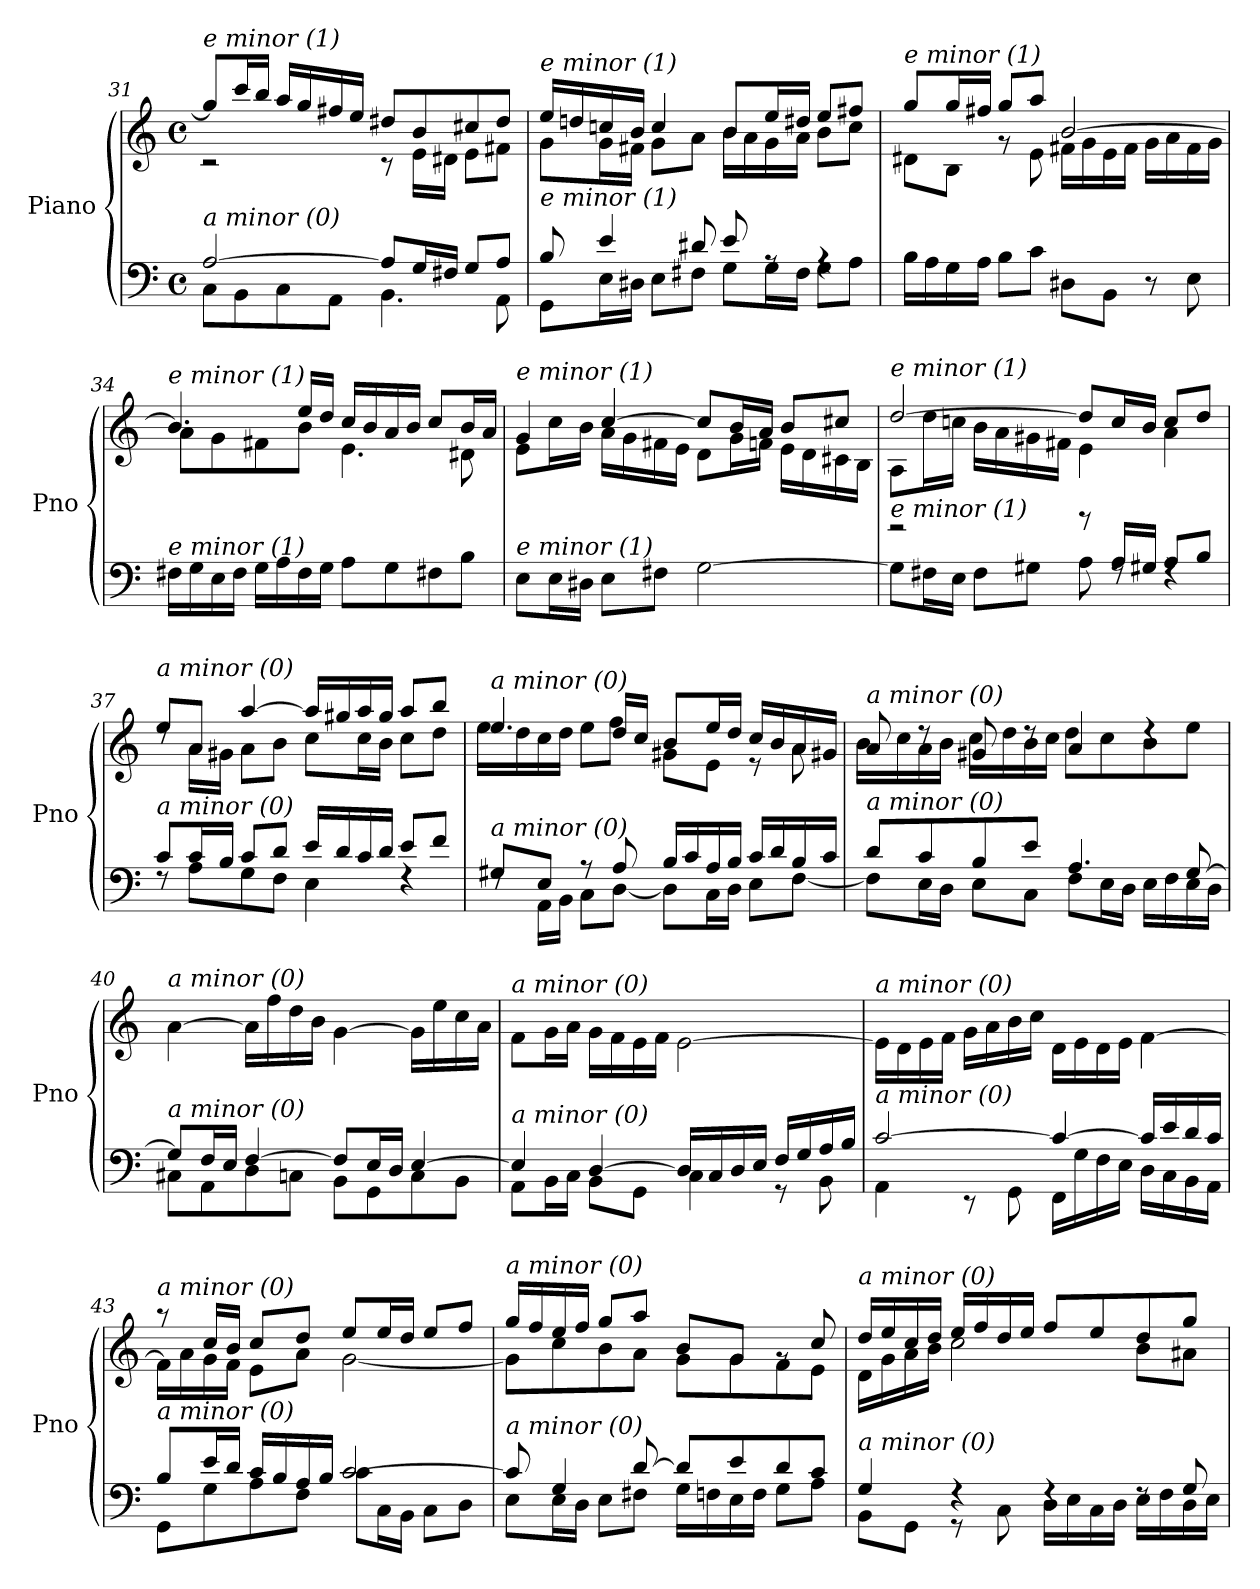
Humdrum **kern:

**kern	**kern
*part1	*part1
*staff2	*staff1
*I"Piano	*
*I'Pno	*
*clefF4	*clefG2
*k[]	*k[]
*M4/4	*M4/4
*met(c)	*met(c)
=31	=31
*^	*^
!	!	!LO:TX:i:t=e minor (1)	!
!LO:TX:i:t=a minor (0)	!	!	!
[2A/	8C\L	8gg/L]	2r
.	8BB\	16ccc/L	.
.	.	16bb/JJ	.
.	8C\	16aa/LL	.
.	.	16gg/	.
.	8AA\J	16ff#X/	.
.	.	16ee/JJ	.
8A/L]	4.BB\	8dd#X/L	8r
16G/L	.	8b/	16e\LL
16F#X/JJ	.	.	16d#X\JJ
8G/L	.	8cc#X/	8e\L
8A/J	8AA\	8dd#/J	8f#X\J
!!LO:LB:g=z	!!
=32	=32	=32	=32
!	!	!LO:TX:i:t=e minor (1)	!
!LO:TX:i:t=e minor (1)	!	!	!
8B/	8GG\L	16ee/LL	8g\L
.	.	16ddn/	.
4e/	16E\L	16ccn/	16g\L
.	16D#X\JJ	16b/JJ	16f#X\JJ
.	8E\L	4cc/	8g\L
8d#X/	8F#X\J	.	8a\J
8e/	8G\L	8b/L	16b\LL
.	.	.	16a\
8rA	16G\L	16ee/L	16g\
.	16F#\JJ	16dd#X/JJ	16a\JJ
4rA	8G\L	8ee/L	8b\L
.	8A\J	8ff#X/J	8cc\J
=33	=33	=33	=33
!	!	!LO:TX:i:t=e minor (1)	!
!LO:TX:i:t=e minor (1)	!	!	!
*v	*v	*	*
16B\LL	8gg/L	8d#X\L
16A\	.	.
16G\	16gg/L	8B\J
16A\JJ	16ff#X/JJ	.
8B\L	8gg/L	8rg
8c\J	8aa/J	8e\
8D#X\L	[2b/	16f#X\LL
.	.	16g\
8BB\J	.	16e\
.	.	16f#\JJ
8r	.	16g\LL
.	.	16a\
8E\	.	16f#\
.	.	16g\JJ
=34	=34	=34
!	!LO:TX:i:t=e minor (1)	!
!LO:TX:i:t=e minor (1)	!	!
16F#X\LL	4.b/]	8a\L
16G\	.	.
16E\	.	8g\
16F#\JJ	.	.
16G\LL	.	8f#X\
16A\	.	.
16F#\	16ee/LL	8b\J
16G\JJ	16dd/JJ	.
8A\L	16cc/LL	4.e\
.	16b/	.
8G\	16a/	.
.	16b/JJ	.
8F#X\	8cc/L	.
8B\J	16b/L	8d#X\
.	16a/JJ	.
!!LO:LB:g=z	!!
=35	=35	=35
!	!LO:TX:i:t=e minor (1)	!
!LO:TX:i:t=e minor (1)	!	!
8E\L	4g/	8e\L
16E\L	.	16cc\L
16D#X\JJ	.	16b\JJ
8E\L	[4cc/	16a\LL
.	.	16g\
8F#X\J	.	16f#X\
.	.	16e\JJ
[2G\	8cc/L]	8d\L
.	16b/L	16g\L
.	16a/JJ	16fn\JJ
.	8b/L	16e\LL
.	.	16d\
.	8cc#X/J	16c#X\
.	.	16B\JJ
=36	=36	=36
*^	*	*
!	!	!LO:TX:i:t=e minor (1)	!
!LO:TX:i:t=e minor (1)	!	!	!
8G\L]	2rg	[2dd/	8A\L
16F#X\L	.	.	16dd\L
16E\JJ	.	.	16ccn\JJ
8F#\L	.	.	16b\LL
.	.	.	16a\
8G#X\J	.	.	16g#X\
.	.	.	16f#X\JJ
8A\	8rb	8dd/L]	4e\
16A/LL	8rF	16cc/L	.
16G#X/JJ	.	16b/JJ	.
8A/L	4rF	8cc/L	4a\
8B/J	.	8dd/J	.
=37	=37	=37	=37
!	!	!LO:TX:i:t=a minor (0)	!
!LO:TX:i:t=a minor (0)	!	!	!
8c/L	8rF	8ee/L	8rdd
16c/L	8A\L	8a/J	16a\LL
16B/JJ	.	.	16g#X\JJ
8c/L	8G\	[4aa/	8a\L
8d/J	8F\J	.	8b\J
16e/LL	4E\	16aa/LL]	8cc\L
16d/	.	16gg#X/	.
16c/	.	16aa/	16cc\L
16d/JJ	.	16gg#/JJ	16b\JJ
8e/L	4rF	8aa/L	8cc\L
8f/J	.	8bb/J	8dd\J
!!LO:LB:g=z	!!
=38	=38	=38	=38
!	!	!LO:TX:i:t=a minor (0)	!
!LO:TX:i:t=a minor (0)	!	!	!
8G#X/L	8rF	4.ee/	16ee\LL
.	.	.	16dd\
8E/J	16AA\LL	.	16cc\
.	16BB\JJ	.	16dd\JJ
8r	8C\L	.	8ee\L
8A/	[8D\J	16dd/LL	8ff\J
.	.	16cc/JJ	.
16B/LL	8D\L]	8b/L	8g#X\L
16c/	.	.	.
16A/	16C\L	16ee/L	8e\J
16B/JJ	16D\JJ	16dd/JJ	.
16c/LL	8E\L	16cc/LL	8r
16d/	.	16b/	.
16B/	[8F\J	16a/	8a\
16c/JJ	.	16g#X/JJ	.
=39	=39	=39	=39
!	!	!LO:TX:i:t=a minor (0)	!
!LO:TX:i:t=a minor (0)	!	!	!
8d/L	8F\L]	8a/	16b\LL
.	.	.	16cc\
8c/	16E\L	8rdd	16a\
.	16D\JJ	.	16b\JJ
8B/	8E\L	8g#X/	16cc\LL
.	.	.	16dd\
8e/J	8C\J	8rdd	16b\
.	.	.	16cc\JJ
4.A/	8F\L	4a/	8dd\L
.	16E\L	.	8cc\
.	16D\JJ	.	.
.	16E\LL	4rdd	8b\
.	16F\	.	.
[8G/	16E\	.	8ee\J
.	16D\JJ	.	.
*	*	*v	*v
=40	=40	=40
!	!	!LO:TX:i:t=a minor (0)
!LO:TX:i:t=a minor (0)	!	!
8G/L]	8C#X\L	[4a\
16F/L	8AA\	.
16E/JJ	.	.
[4F/	8D\	16a\LL]
.	.	16ff\
.	8Cn\J	16dd\
.	.	16b\JJ
8F/L]	8BB\L	[4g\
16E/L	8GG\	.
16D/JJ	.	.
[4E/	8C\	16g\LL]
.	.	16ee\
.	8BB\J	16cc\
.	.	16a\JJ
!!LO:PB:g=z
=41	=41	=41
!	!	!LO:TX:i:t=a minor (0)
!LO:TX:i:t=a minor (0)	!	!
4E/]	8AA\L	8f\L
.	16BB\L	16g\L
.	16C\JJ	16a\JJ
[4D/	8BB\L	16g\LL
.	.	16f\
.	8GG\J	16e\
.	.	16f\JJ
16D/LL]	4C\	[2e\
16C/	.	.
16D/	.	.
16E/JJ	.	.
16F/LL	8r	.
16G/	.	.
16A/	8BB\	.
16B/JJ	.	.
=42	=42	=42
!	!	!LO:TX:i:t=a minor (0)
!LO:TX:i:t=a minor (0)	!	!
[2c/	4AA\	16e\LL]
.	.	16d\
.	.	16e\
.	.	16f\JJ
.	8r	16g\LL
.	.	16a\
.	8GG\	16b\
.	.	16cc\JJ
4c/_	16FF\LL	16d\LL
.	16G\	16e\
.	16F\	16d\
.	16E\JJ	16e\JJ
16c/LL]	16D\LL	[4f\
16e/	16C\	.
16d/	16BB\	.
16c/JJ	16AA\JJ	.
=43	=43	=43
*	*	*^
!	!	!LO:TX:i:t=a minor (0)	!
!LO:TX:i:t=a minor (0)	!	!	!
8B/L	8GG\L	16f\LL]	8raa
.	.	16a\	.
16e/L	8G\	16g\	16cc/LL
16d/JJ	.	16f\JJ	16b/JJ
16c/LL	8A\	8cc/L	8e\L
16B/	.	.	.
16A/	8F\J	8dd/J	8a\J
16B/JJ	.	.	.
[2c/	8c\L	8ee/L	[2g\
.	16C\L	16ee/L	.
.	16BB\JJ	16dd/JJ	.
.	8C\L	8ee/L	.
.	8D\J	8ff/J	.
!!LO:LB:g=z	!!
=44	=44	=44	=44
!	!	!LO:TX:i:t=a minor (0)	!
!LO:TX:i:t=a minor (0)	!	!	!
8c/]	8E\L	16gg/LL	8g\L]
.	.	16ff/	.
4G/	16E\L	16ee/	8cc\
.	16D\JJ	16ff/JJ	.
.	8E\L	8gg/L	8b\
[8d/	8F#X\J	8aa/J	8a\J
8d/L]	16G\LL	8b/L	8g\L
.	16Fn\	.	.
8e/	16E\	8g/J	8g\
.	16F\JJ	.	.
8d/	8G\L	8rg	8f\
8c/J	8A\J	8cc/	8e\J
=45	=45	=45	=45
!	!	!LO:TX:i:t=a minor (0)	!
!LO:TX:i:t=a minor (0)	!	!	!
4G/	8BB\L	16dd/LL	16d\LL
.	.	16ee/	16g\
.	8GG\J	16cc/	16a\
.	.	16dd/JJ	16b\JJ
4rF	8r	16ee/LL	2cc\
.	.	16ff/	.
.	8C\	16dd/	.
.	.	16ee/JJ	.
4rF	16D\LL	8ff/L	.
.	16E\	.	.
.	16C\	8ee/	.
.	16D\JJ	.	.
8rF	16E\LL	8dd/	8b\L
.	16F\	.	.
8G/	16D\	8gg/J	8a#Xi\J
.	16E\JJ	.	.
*v	*v	*	*
*	*v	*v
=	=
*-	*-
